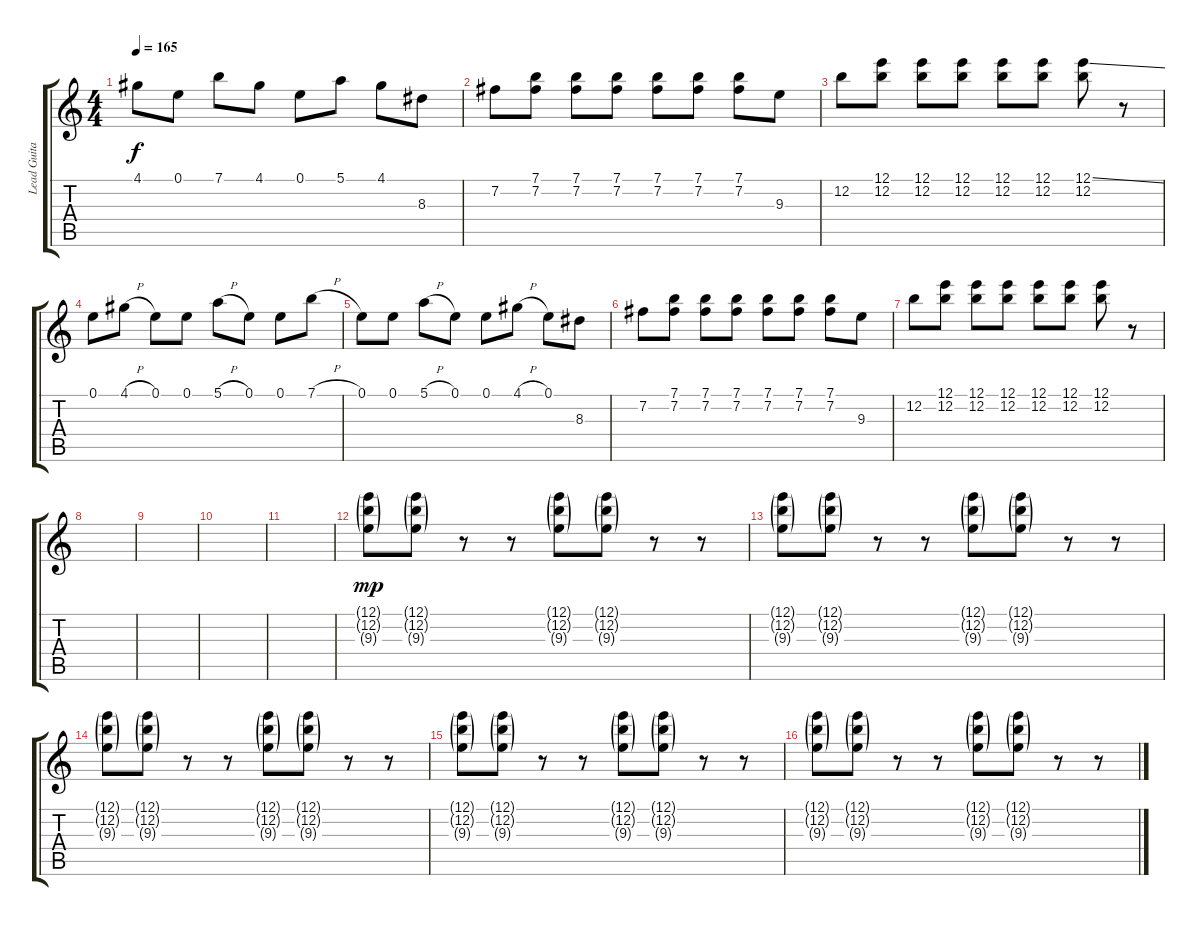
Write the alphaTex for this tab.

\track ("Lead Guitar" "Lead Guita") {instrument distortionguitar}
\staff {score tabs}
\tuning (E4 B3 G3 D3 A2 E2) {hide}
\ts (4 4)
\tempo 165
\clef g2
\ks c
4.1.8{dy f} 0.1.8 7.1.8 4.1.8 0.1.8 5.1.8 4.1.8 8.3.8 |
7.2.8 (7.1 7.2).8 (7.1 7.2).8 (7.1 7.2).8 (7.1 7.2).8 (7.1 7.2).8 (7.1 7.2).8 9.3.8 |
12.2.8 (12.1 12.2).8 (12.1 12.2).8 (12.1 12.2).8 (12.1 12.2).8 (12.1 12.2).8 (12.1{ss} 12.2).8 r.8 |
0.1.8 4.1{h}.8 0.1.8 0.1.8 5.1{h}.8 0.1.8 0.1.8 7.1{h}.8 |
0.1.8 0.1.8 5.1{h}.8 0.1.8 0.1.8 4.1{h}.8 0.1.8 8.3.8 |
7.2.8 (7.1 7.2).8 (7.1 7.2).8 (7.1 7.2).8 (7.1 7.2).8 (7.1 7.2).8 (7.1 7.2).8 9.3.8 |
12.2.8 (12.1 12.2).8 (12.1 12.2).8 (12.1 12.2).8 (12.1 12.2).8 (12.1 12.2).8 (12.1 12.2).8 r.8 |
|
|
|
|
(12.1{g} 12.2{g} 9.3{g}).8{dy mp} (12.1{g} 12.2{g} 9.3{g}).8 r.8 r.8 (12.1{g} 12.2{g} 9.3{g}).8 (12.1{g} 12.2{g} 9.3{g}).8 r.8 r.8 |
(12.1{g} 12.2{g} 9.3{g}).8 (12.1{g} 12.2{g} 9.3{g}).8 r.8 r.8 (12.1{g} 12.2{g} 9.3{g}).8 (12.1{g} 12.2{g} 9.3{g}).8 r.8 r.8 |
(12.1{g} 12.2{g} 9.3{g}).8 (12.1{g} 12.2{g} 9.3{g}).8 r.8 r.8 (12.1{g} 12.2{g} 9.3{g}).8 (12.1{g} 12.2{g} 9.3{g}).8 r.8 r.8 |
(12.1{g} 12.2{g} 9.3{g}).8 (12.1{g} 12.2{g} 9.3{g}).8 r.8 r.8 (12.1{g} 12.2{g} 9.3{g}).8 (12.1{g} 12.2{g} 9.3{g}).8 r.8 r.8 |
(12.1{g} 12.2{g} 9.3{g}).8 (12.1{g} 12.2{g} 9.3{g}).8 r.8 r.8 (12.1{g} 12.2{g} 9.3{g}).8 (12.1{g} 12.2{g} 9.3{g}).8 r.8 r.8
